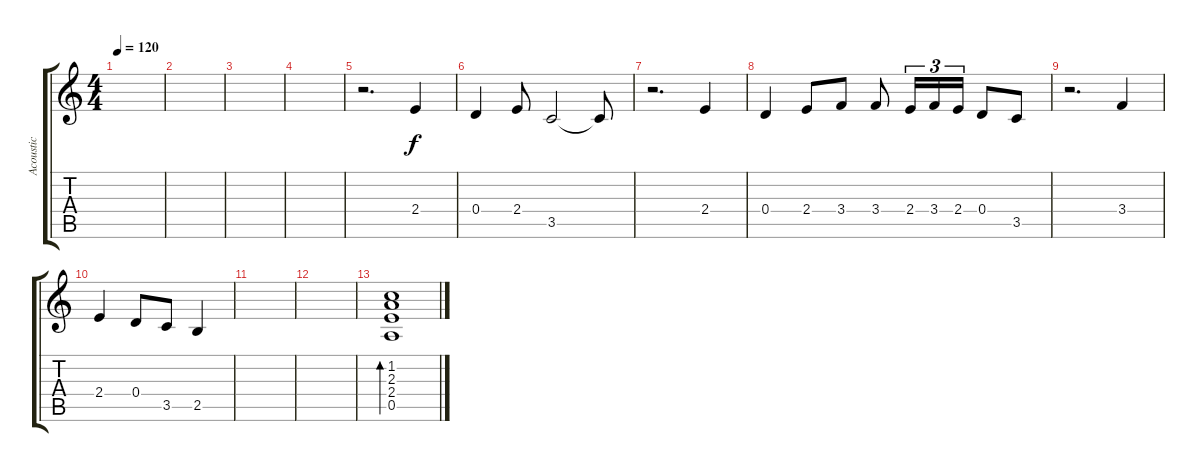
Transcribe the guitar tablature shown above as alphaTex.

\track ("Acoustic" "Acoustic") {instrument acousticguitarsteel}
\staff {score tabs}
\tuning (E4 B3 G3 D3 A2 E2) {hide}
\ts (4 4)
\tempo 120
\clef g2
\ks c
|
|
|
|
r.2{d volume 13 instrument distortionguitar} 2.4.4 |
0.4.4 2.4.8 3.5.2 3.5{t}.8 |
r.2{d} 2.4.4 |
0.4.4 2.4.8 3.4.8 3.4.8 2.4.16{tu (3 2)} 3.4.16{tu (3 2)} 2.4.16{tu (3 2)} 0.4.8 3.5.8 |
r.2{d} 3.4.4 |
2.4.4 0.4.8 3.5.8 2.5.4 |
|
|
(1.2 2.3 2.4 0.5).1{bd 60 volume 9 instrument acousticguitarsteel}
